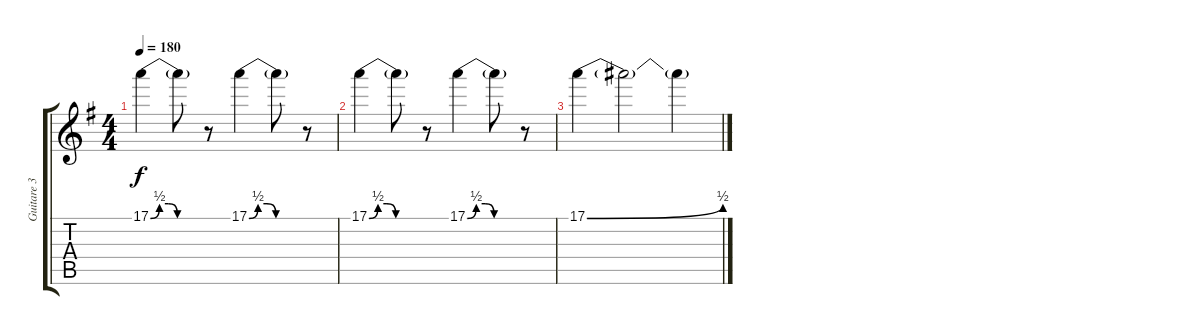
\track ("Guitare 3" "Guitare 3") {instrument distortionguitar}
\staff {score tabs}
\tuning (E4 B3 G3 D3 A2 E2) {hide}
\ts (4 4)
\tempo 180
\clef g2
\ks g
17.1{be (custom 0 0 10 2 20 2 30 0 60 0)}.4{dy f} 17.1{t}.8 r.8 17.1{be (custom 0 0 10 2 20 2 30 0 60 0)}.4 17.1{t}.8 r.8 |
17.1{be (custom 0 0 10 2 20 2 30 0 60 0)}.4 17.1{t}.8 r.8 17.1{be (custom 0 0 10 2 20 2 30 0 60 0)}.4 17.1{t}.8 r.8 |
17.1{be (bend 0 0 60 2)}.4 17.1{t}.2 17.1{t}.4
